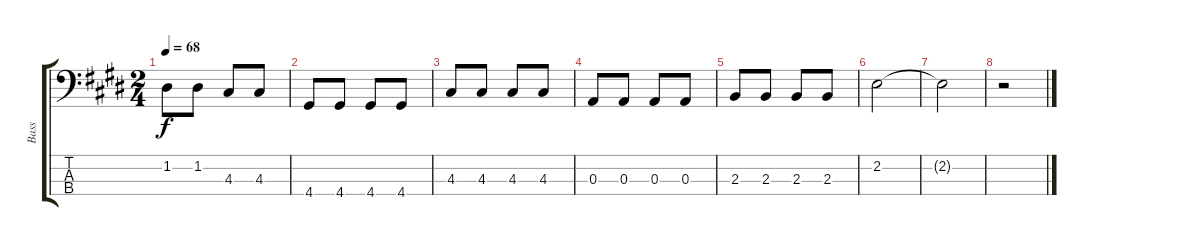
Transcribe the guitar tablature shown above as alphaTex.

\track ("Bass" "Bass") {instrument electricbassfinger}
\staff {score tabs}
\tuning (G2 D2 A1 E1) {hide}
\ts (2 4)
\tempo 68
\clef f4
\ks e
1.2.8{dy f} 1.2.8 4.3.8 4.3.8 |
4.4.8 4.4.8 4.4.8 4.4.8 |
4.3.8 4.3.8 4.3.8 4.3.8 |
0.3.8 0.3.8 0.3.8 0.3.8 |
2.3.8 2.3.8 2.3.8 2.3.8 |
2.2.2 |
2.2{t}.2 |
r.2
